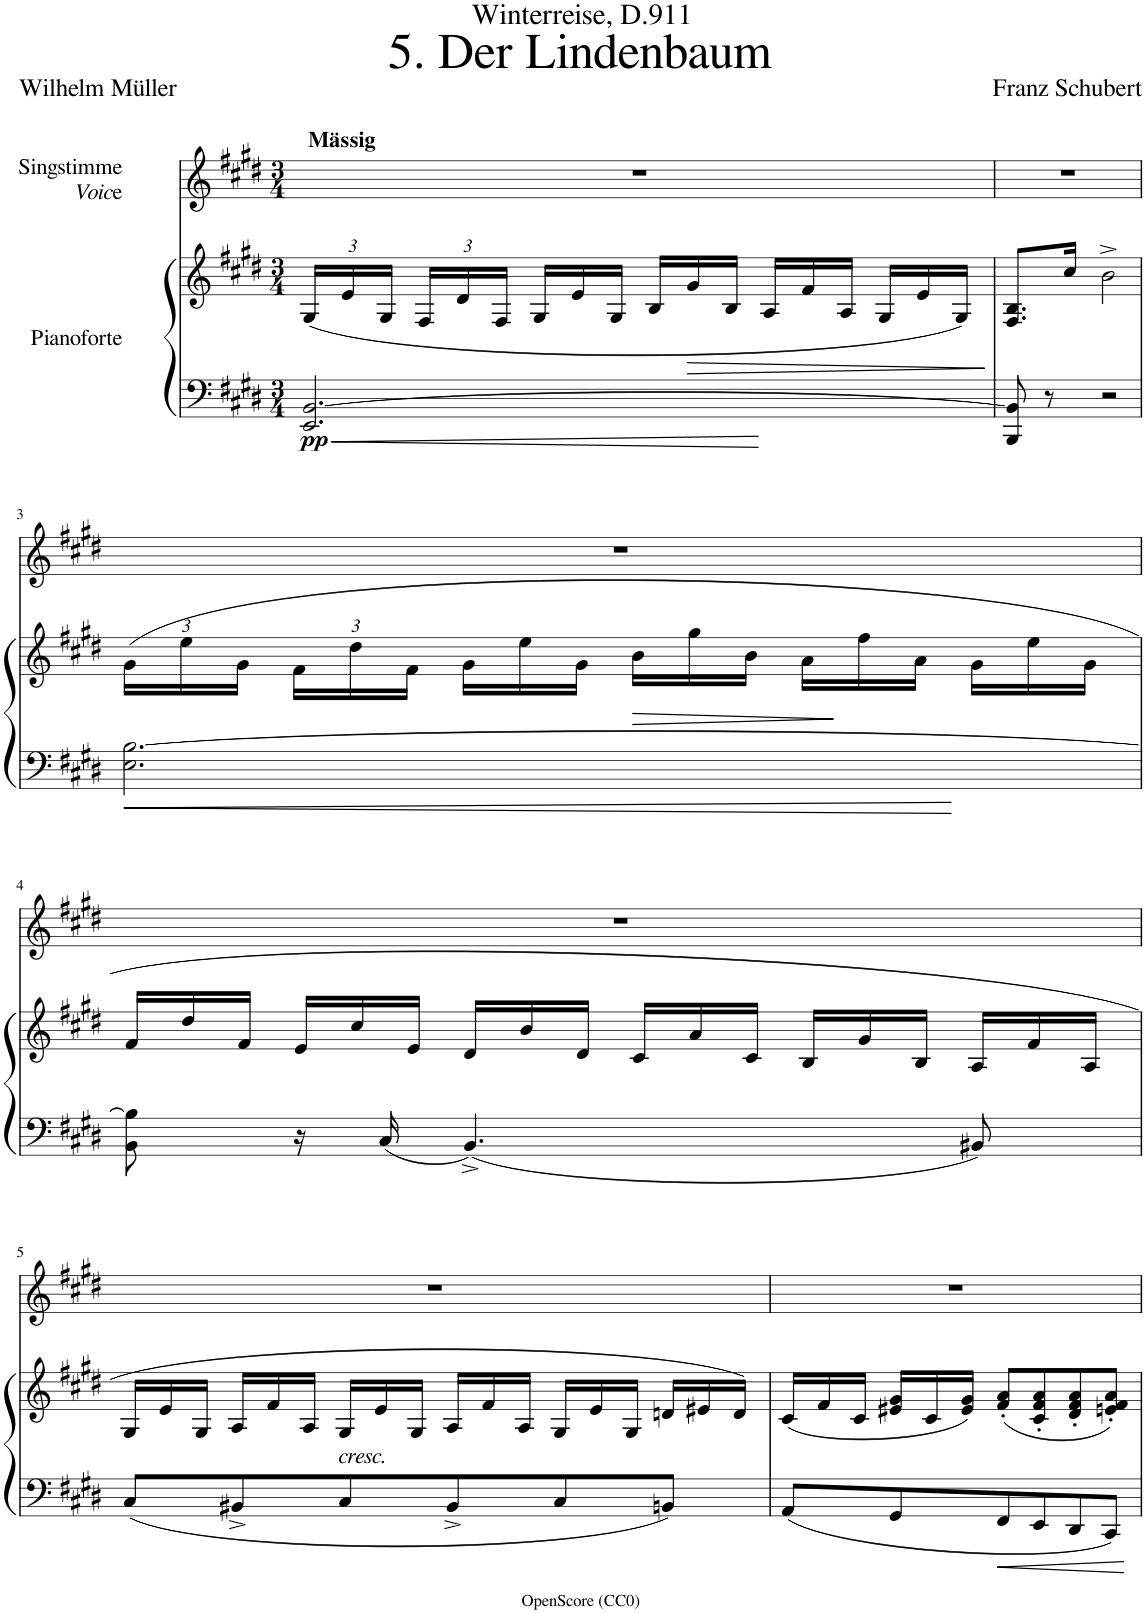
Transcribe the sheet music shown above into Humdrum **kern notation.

**kern	**kern	**dynam	**kern
*part2	*part2	*part2	*part1
*staff3	*staff2	*staff2/3	*staff1
*I"Pianoforte	*	*	*I"Singstimme Voice
*I'Pno	*	*	*
*clefF4	*clefG2	*	*clefG2
*k[f#c#g#d#]	*k[f#c#g#d#]	*	*k[f#c#g#d#]
*M3/4	*M3/4	*	*M3/4
*	*Xbrackettup	*	*
=1	=1	=1	=1
!	!	!	!LO:TX:a:B:t=Mässig
!	!	!LO:DY:b=2	!
2.EE/ [2.BB/	(24G#/LL	pp	2.r
.	24e/	.	.
.	24G#/JJ	.	.
.	24F#/LL	.	.
.	24d#/	.	.
.	24F#/JJ	.	.
*	*Xtuplet	*	*
.	24G#/LL	.	.
.	24e/	.	.
.	24G#/JJ	.	.
.	24B/LL	.	.
!	!	!LO:HP:b	!
.	24g#/	>	.
.	24B/JJ	.	.
.	24A/LL	.	.
.	24f#/	.	.
.	24A/JJ	.	.
.	24G#/LL	.	.
.	24e/	.	.
.	24G#/JJ)	.	.
.	.	]	.
=2	=2	=2	=2
8BBB/ 8BB/]	8.F#/ 8.B/L	.	2.r
8r	.	.	.
.	16cc#/Jk	.	.
2r	2b^\	.	.
!!LO:LB:g=z
=3	=3	=3	=3
*	*tuplet	*	*
2.E\ [2.B\	(24g#\LL	.	2.r
.	24ee\	.	.
.	24g#\JJ	.	.
.	24f#\LL	.	.
.	24dd#\	.	.
.	24f#\JJ	.	.
*	*Xtuplet	*	*
.	24g#\LL	.	.
.	24ee\	.	.
.	24g#\JJ	.	.
!	!	!LO:HP:b	!
.	24b\LL	>	.
.	24gg#\	]	.
.	24b\JJ	.	.
.	24a\LL	.	.
.	24ff#\	.	.
.	24a\JJ	.	.
.	24g#\LL	.	.
.	24ee\	.	.
.	24g#\JJ	.	.
!!LO:LB:g=z
=4	=4	=4	=4
8BB\ 8B\]	24f#/LL	.	2.r
.	24dd#/	.	.
.	24f#/JJ	.	.
16r	24e/LL	.	.
.	24cc#/	.	.
16C#/	.	.	.
.	24e/JJ	.	.
4.BB^/	24d#/LL	.	.
.	24b/	.	.
.	24d#/JJ	.	.
.	24c#/LL	.	.
.	24a/	.	.
.	24c#/JJ	.	.
.	24B/LL	.	.
.	24g#/	.	.
.	24B/JJ	.	.
8BB#X/	24A/LL	.	.
.	24f#/	.	.
.	24A/JJ	.	.
!!LO:LB:g=z
=5	=5	=5	=5
8C#/L	24G#/LL	.	2.r
.	24e/	.	.
.	24G#/JJ	.	.
8BB#X^/	24A/LL	.	.
.	24f#/	.	.
.	24A/JJ	.	.
!	!LO:TX:b:i:t=cresc.	!	!
8C#/	24G#/LL	.	.
.	24e/	.	.
.	24G#/JJ	.	.
8BB#^/	24A/LL	.	.
.	24f#/	.	.
.	24A/JJ	.	.
8C#/	24G#/LL	.	.
.	24e/	.	.
.	24G#/JJ	.	.
8BBn/J	24dn/LL	.	.
.	24e#X/	.	.
.	24d/JJ)	.	.
=6	=6	=6	=6
8AA/L	(24c#/LL	.	2.r
.	24f#/	.	.
.	24c#/JJ	.	.
8GG#/	24e#X/ 24g#/LL	.	.
.	24c#/	.	.
.	24e#/ 24g#/JJ)	.	.
8FF#/	(8f#/' 8a/'L	.	.
8EE/	8c#/' 8f#/' 8a/'	.	.
8DD#/	8d#/' 8f#/' 8a/'	.	.
8CC#/J	8en/' 8f#/' 8a/'J)	.	.
=	=	=	=
*-	*-	*-	*-
